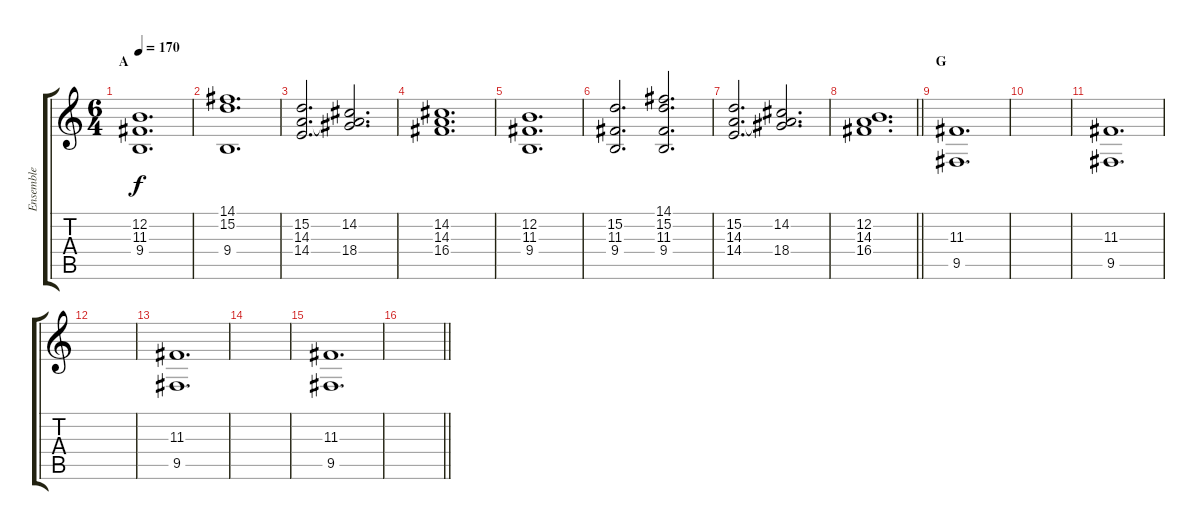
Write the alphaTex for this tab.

\track ("Ensemble" "Ensemble") {instrument stringensemble1}
\staff {score tabs}
\tuning (E4 B3 G3 D3 A2 E2) {hide}
\ts (6 4)
\section ("" "A")
\tempo 170
\clef g2
\ks c
(12.2 11.3 9.4).1{d dy f} |
(14.1 15.2 9.4).1{d} |
(15.2 14.3 14.4).2{d} (14.2 14.3{t} 18.4).2{d} |
(14.2 14.3 16.4).1{d} |
(12.2 11.3 9.4).1{d} |
(15.2 11.3 9.4).2{d} (14.1 15.2 11.3 9.4).2{d} |
(15.2 14.3 14.4).2{d} (14.2 14.3{t} 18.4).2{d} |
\barLineRight lightlight
(12.2 14.3 16.4).1{d} |
\section ("" "G")
(11.3 9.5).1{d} |
|
(11.3 9.5).1{d} |
|
(11.3 9.5).1{d} |
|
(11.3 9.5).1{d} |
\barLineRight lightlight
